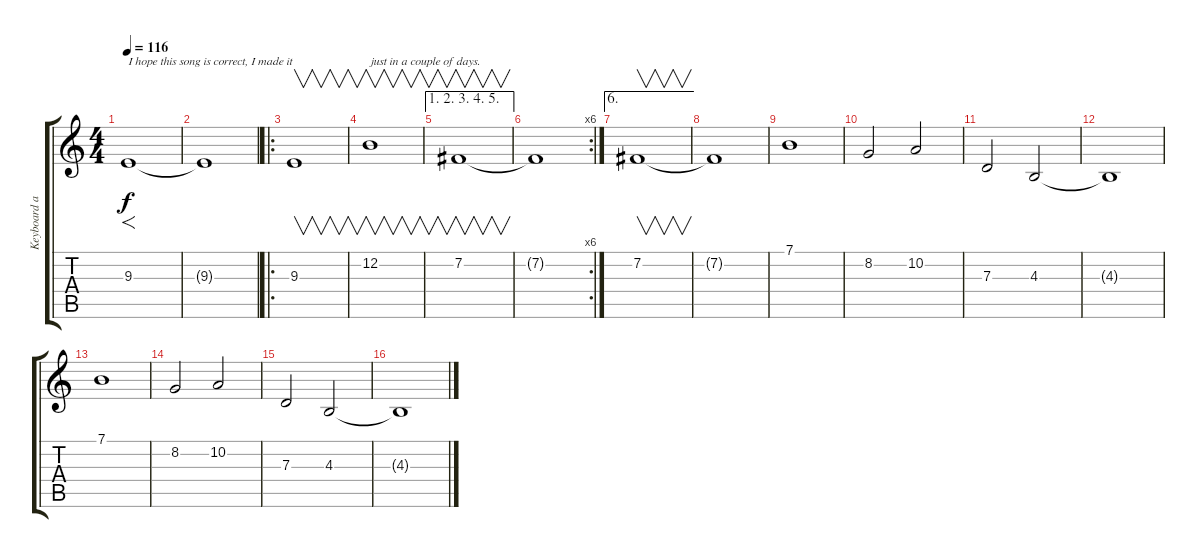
\track ("Keyboard and High strings" "Keyboard a") {instrument stringensemble1}
\staff {score tabs}
\tuning (E4 B3 G3 D3 A2 E2) {hide}
\ts (4 4)
\tempo 116
\clef g2
\ks c
9.3.1{f txt "I hope this song is correct, I made it" dy f volume 6 instrument synthvoice} |
9.3{t}.1 |
\ro
9.3.1{v} |
12.2.1{v txt "just in a couple of days."} |
\ae (1 2 3 4 5)
7.2.1{v} |
\rc 6
7.2{t}.1 |
\ae 6
7.2.1{v} |
7.2{t}.1 |
7.1.1{volume 11} |
8.2.2 10.2.2 |
7.3.2 4.3.2 |
4.3{t}.1 |
7.1.1{volume 8} |
8.2.2 10.2.2 |
7.3.2 4.3.2 |
4.3{t}.1
